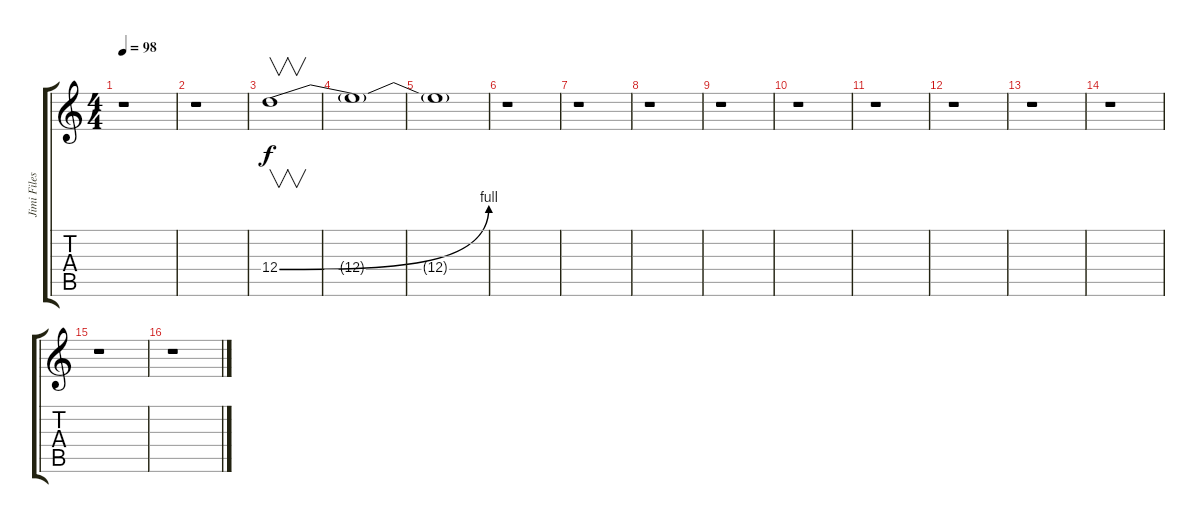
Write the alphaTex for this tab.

\track ("Jimi Files" "Jimi Files") {instrument distortionguitar}
\staff {score tabs}
\tuning (E4 B3 G3 D3 A2 E2) {hide}
\ts (4 4)
\tempo 98
\clef g2
\ks c
r.1{dy f} |
r.1 |
12.4{be (bend 0 0 60 4)}.1{v} |
12.4{t}.1 |
12.4{t}.1 |
r.1 |
r.1 |
r.1 |
r.1 |
r.1 |
r.1 |
r.1 |
r.1 |
r.1 |
r.1 |
r.1
